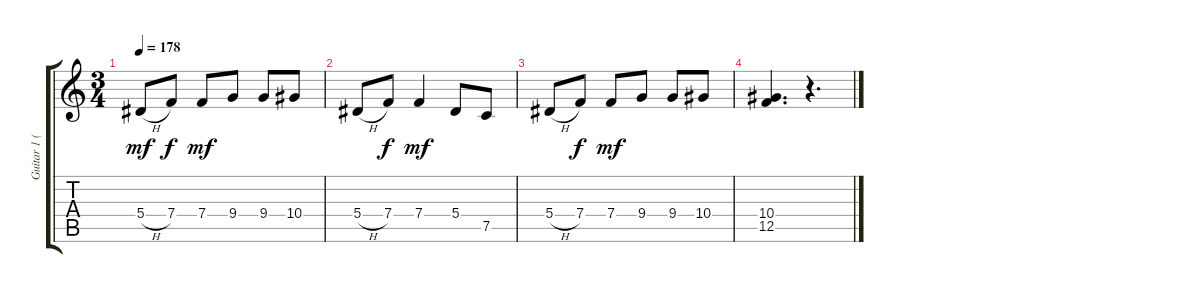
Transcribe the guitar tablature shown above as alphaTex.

\track ("Guitar 1 (Lead)" "Guitar 1 (") {instrument distortionguitar}
\staff {score tabs}
\tuning (C4 G3 Eb3 Bb2 F2 C2) {hide}
\ts (3 4)
\tempo 178
\clef g2
\ks c
5.4{h}.8{dy mf} 7.4.8{dy f} 7.4.8{dy mf} 9.4.8 9.4.8 10.4.8 |
5.4{h}.8 7.4.8{dy f} 7.4.4{dy mf} 5.4.8 7.5.8 |
5.4{h}.8 7.4.8{dy f} 7.4.8{dy mf} 9.4.8 9.4.8 10.4.8 |
(10.4 12.5).4{d} r.4{d}
